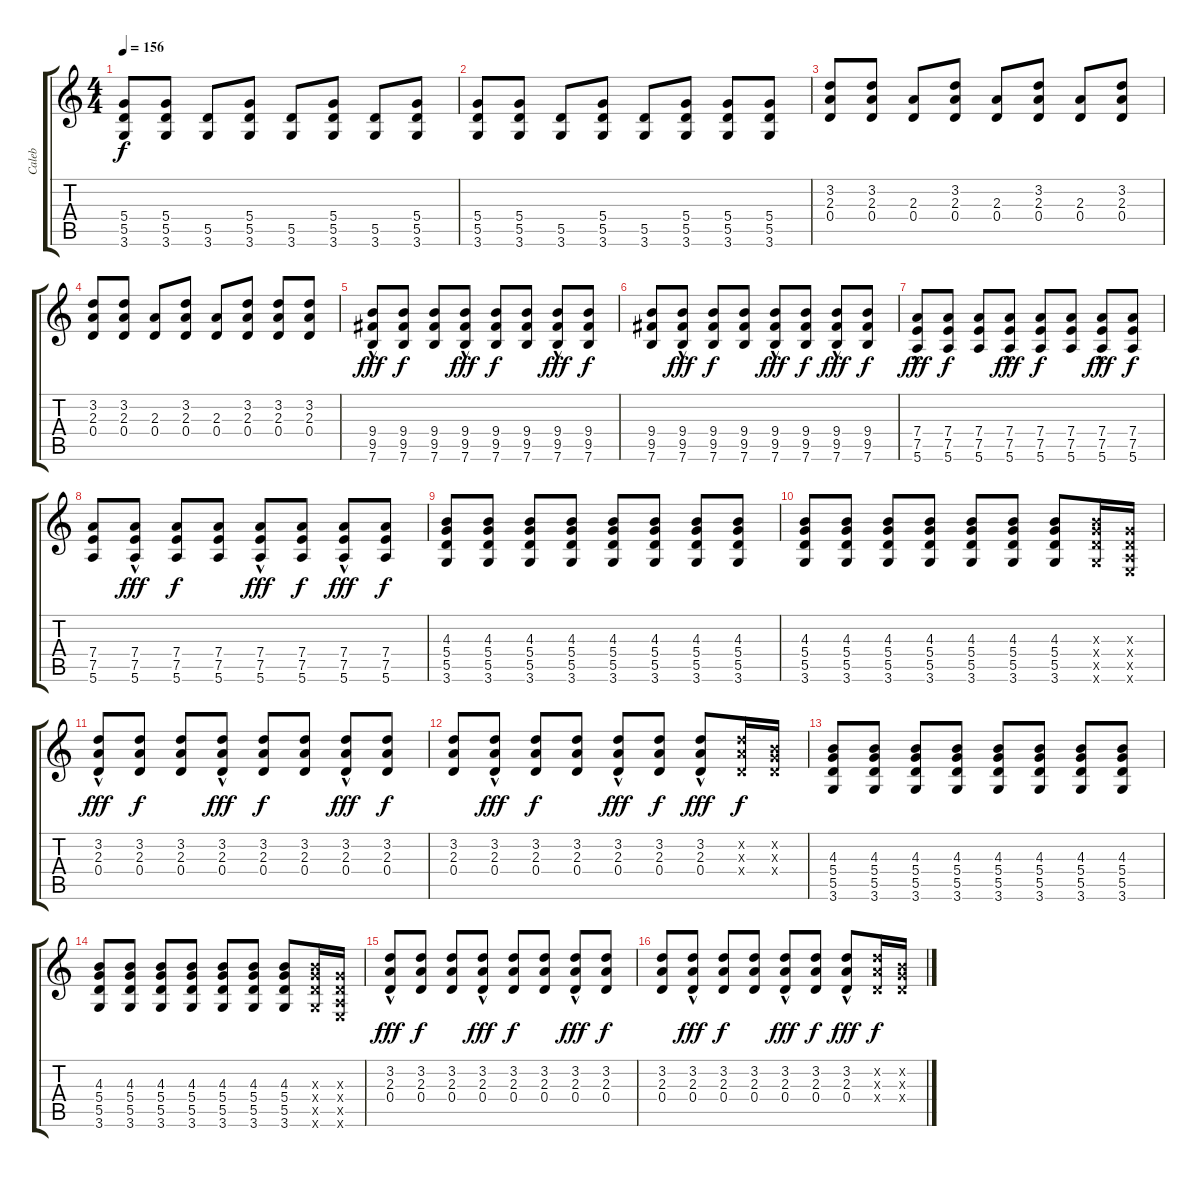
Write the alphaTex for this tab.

\track ("Caleb" "Caleb") {instrument electricguitarclean}
\staff {score tabs}
\tuning (E4 B3 G3 D3 A2 E2) {hide}
\ts (4 4)
\tempo 156
\clef g2
\ks c
(5.4 5.5 3.6).8{dy f} (5.4 5.5 3.6).8 (5.5 3.6).8 (5.4 5.5 3.6).8 (5.5 3.6).8 (5.4 5.5 3.6).8 (5.5 3.6).8 (5.4 5.5 3.6).8 |
(5.4 5.5 3.6).8 (5.4 5.5 3.6).8 (5.5 3.6).8 (5.4 5.5 3.6).8 (5.5 3.6).8 (5.4 5.5 3.6).8 (5.4 5.5 3.6).8 (5.4 5.5 3.6).8 |
(3.2 2.3 0.4).8 (3.2 2.3 0.4).8 (2.3 0.4).8 (3.2 2.3 0.4).8 (2.3 0.4).8 (3.2 2.3 0.4).8 (2.3 0.4).8 (3.2 2.3 0.4).8 |
(3.2 2.3 0.4).8 (3.2 2.3 0.4).8 (2.3 0.4).8 (3.2 2.3 0.4).8 (2.3 0.4).8 (3.2 2.3 0.4).8 (3.2 2.3 0.4).8 (3.2 2.3 0.4).8 |
(9.4{hac} 9.5{hac} 7.6{hac}).8{dy fff} (9.4 9.5 7.6).8{dy f} (9.4 9.5 7.6).8 (9.4{hac} 9.5{hac} 7.6{hac}).8{dy fff} (9.4 9.5 7.6).8{dy f} (9.4 9.5 7.6).8 (9.4{hac} 9.5{hac} 7.6{hac}).8{dy fff} (9.4 9.5 7.6).8{dy f} |
(9.4 9.5 7.6).8 (9.4{hac} 9.5{hac} 7.6{hac}).8{dy fff} (9.4 9.5 7.6).8{dy f} (9.4 9.5 7.6).8 (9.4{hac} 9.5{hac} 7.6{hac}).8{dy fff} (9.4 9.5 7.6).8{dy f} (9.4{hac} 9.5{hac} 7.6{hac}).8{dy fff} (9.4 9.5 7.6).8{dy f} |
(7.4{hac} 7.5{hac} 5.6{hac}).8{dy fff} (7.4 7.5 5.6).8{dy f} (7.4 7.5 5.6).8 (7.4{hac} 7.5{hac} 5.6{hac}).8{dy fff} (7.4 7.5 5.6).8{dy f} (7.4 7.5 5.6).8 (7.4{hac} 7.5{hac} 5.6{hac}).8{dy fff} (7.4 7.5 5.6).8{dy f} |
(7.4 7.5 5.6).8 (7.4{hac} 7.5{hac} 5.6{hac}).8{dy fff} (7.4 7.5 5.6).8{dy f} (7.4 7.5 5.6).8 (7.4{hac} 7.5{hac} 5.6{hac}).8{dy fff} (7.4 7.5 5.6).8{dy f} (7.4{hac} 7.5{hac} 5.6{hac}).8{dy fff} (7.4 7.5 5.6).8{dy f} |
(4.3 5.4 5.5 3.6).8 (4.3 5.4 5.5 3.6).8 (4.3 5.4 5.5 3.6).8 (4.3 5.4 5.5 3.6).8 (4.3 5.4 5.5 3.6).8 (4.3 5.4 5.5 3.6).8 (4.3 5.4 5.5 3.6).8 (4.3 5.4 5.5 3.6).8 |
(4.3 5.4 5.5 3.6).8 (4.3 5.4 5.5 3.6).8 (4.3 5.4 5.5 3.6).8 (4.3 5.4 5.5 3.6).8 (4.3 5.4 5.5 3.6).8 (4.3 5.4 5.5 3.6).8 (4.3 5.4 5.5 3.6).8 (4.3{x} 5.4{x} 5.5{x} 3.6{x}).16 (0.3{x} 0.4{x} 0.5{x} 0.6{x}).16 |
(3.2{hac} 2.3{hac} 0.4{hac}).8{dy fff} (3.2 2.3 0.4).8{dy f} (3.2 2.3 0.4).8 (3.2{hac} 2.3{hac} 0.4{hac}).8{dy fff} (3.2 2.3 0.4).8{dy f} (3.2 2.3 0.4).8 (3.2{hac} 2.3{hac} 0.4{hac}).8{dy fff} (3.2 2.3 0.4).8{dy f} |
(3.2 2.3 0.4).8 (3.2{hac} 2.3{hac} 0.4{hac}).8{dy fff} (3.2 2.3 0.4).8{dy f} (3.2 2.3 0.4).8 (3.2{hac} 2.3{hac} 0.4{hac}).8{dy fff} (3.2 2.3 0.4).8{dy f} (3.2{hac} 2.3{hac} 0.4{hac}).8{dy fff} (3.2{x} 2.3{x} 0.4{x}).16{dy f} (0.2{x} 0.3{x} 0.4{x}).16 |
(4.3 5.4 5.5 3.6).8 (4.3 5.4 5.5 3.6).8 (4.3 5.4 5.5 3.6).8 (4.3 5.4 5.5 3.6).8 (4.3 5.4 5.5 3.6).8 (4.3 5.4 5.5 3.6).8 (4.3 5.4 5.5 3.6).8 (4.3 5.4 5.5 3.6).8 |
(4.3 5.4 5.5 3.6).8 (4.3 5.4 5.5 3.6).8 (4.3 5.4 5.5 3.6).8 (4.3 5.4 5.5 3.6).8 (4.3 5.4 5.5 3.6).8 (4.3 5.4 5.5 3.6).8 (4.3 5.4 5.5 3.6).8 (4.3{x} 5.4{x} 5.5{x} 3.6{x}).16 (0.3{x} 0.4{x} 0.5{x} 0.6{x}).16 |
(3.2{hac} 2.3{hac} 0.4{hac}).8{dy fff} (3.2 2.3 0.4).8{dy f} (3.2 2.3 0.4).8 (3.2{hac} 2.3{hac} 0.4{hac}).8{dy fff} (3.2 2.3 0.4).8{dy f} (3.2 2.3 0.4).8 (3.2{hac} 2.3{hac} 0.4{hac}).8{dy fff} (3.2 2.3 0.4).8{dy f} |
(3.2 2.3 0.4).8 (3.2{hac} 2.3{hac} 0.4{hac}).8{dy fff} (3.2 2.3 0.4).8{dy f} (3.2 2.3 0.4).8 (3.2{hac} 2.3{hac} 0.4{hac}).8{dy fff} (3.2 2.3 0.4).8{dy f} (3.2{hac} 2.3{hac} 0.4{hac}).8{dy fff} (3.2{x} 2.3{x} 0.4{x}).16{dy f} (0.2{x} 0.3{x} 0.4{x}).16
